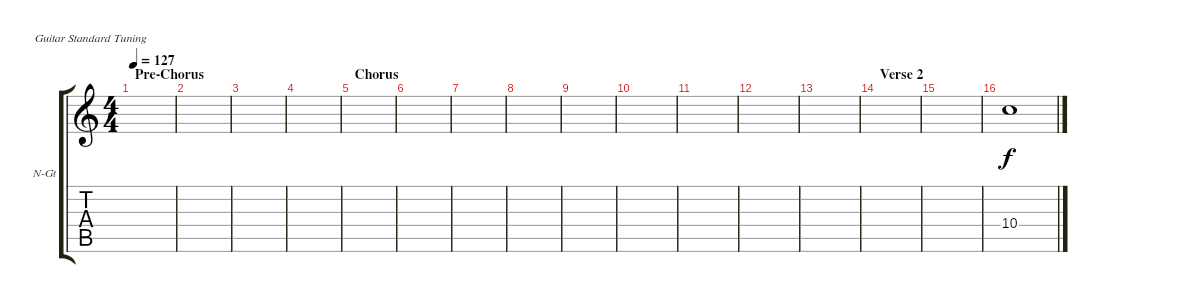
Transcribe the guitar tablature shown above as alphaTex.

\defaultSystemsLayout 4
\bracketExtendMode groupsimilarinstruments
\firstSystemTrackNameOrientation horizontal
\otherSystemsTrackNameOrientation horizontal
\track ("Piano" "N-Gt") {instrument acousticguitarnylon}
\staff {score tabs}
\tuning (E4 B3 G3 D3 A2 E2)
\ts (4 4)
\section ("" "Pre-Chorus")
\tempo 127
\clef g2
\ks c
|
|
|
|
\section ("" "Chorus")
|
|
|
|
|
|
|
|
|
\section ("" "Verse 2")
|
|
10.4.1
